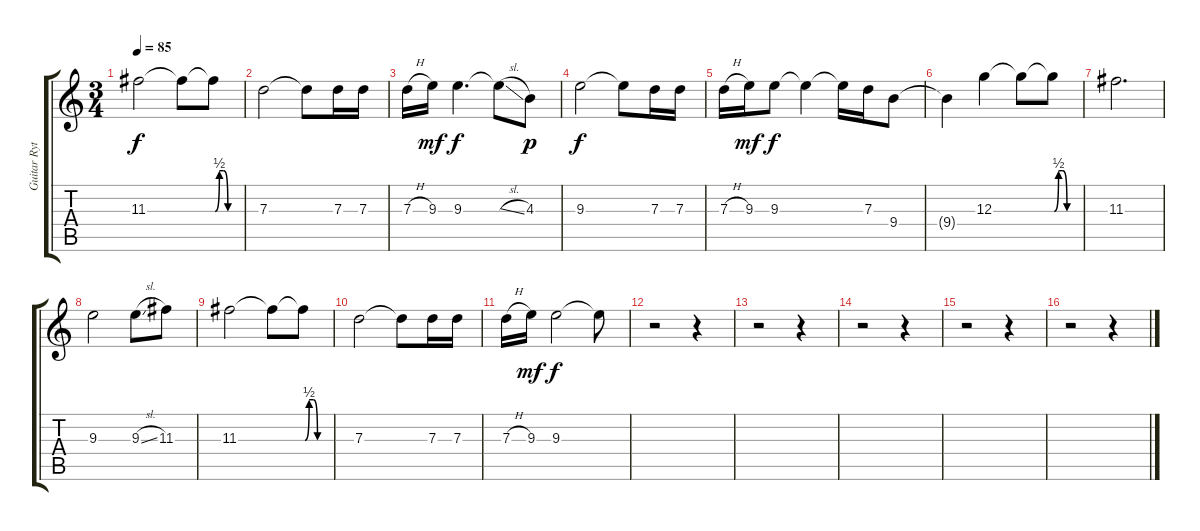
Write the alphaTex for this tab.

\track ("Guitar Rythm" "Guitar Ryt") {instrument distortionguitar}
\staff {score tabs}
\tuning (E4 B3 G3 D3 A2 E2) {hide}
\ts (3 4)
\tempo 85
\clef g2
\ks c
11.3.2{dy f} 11.3{t}.8 11.3{be (custom 0 0 10 2 20 2 30 0 60 0) t}.8 |
7.3.2 7.3{t}.8 7.3.16 7.3.16 |
7.3{h}.16 9.3.16{dy mf} 9.3.4{d dy f} 9.3{sl t}.8 4.3.8{dy p} |
9.3.2{dy f} 9.3{t}.8 7.3.16 7.3.16 |
7.3{h}.16 9.3.16{dy mf} 9.3.8{dy f} 9.3{t}.4 9.3{t}.16 7.3.16 9.4.8 |
9.4{t}.4 12.3.4 12.3{t}.8 12.3{be (custom 0 0 10 2 20 2 30 0 60 0) t}.8 |
11.3.2{d} |
9.3.2 9.3{sl}.8 11.3.8 |
11.3.2 11.3{t}.8 11.3{be (custom 0 0 10 2 20 2 30 0 60 0) t}.8 |
7.3.2 7.3{t}.8 7.3.16 7.3.16 |
7.3{h}.16 9.3.16{dy mf} 9.3.2{dy f} 9.3{t}.8 |
r.2 r.4 |
r.2 r.4 |
r.2 r.4 |
r.2 r.4 |
r.2 r.4
